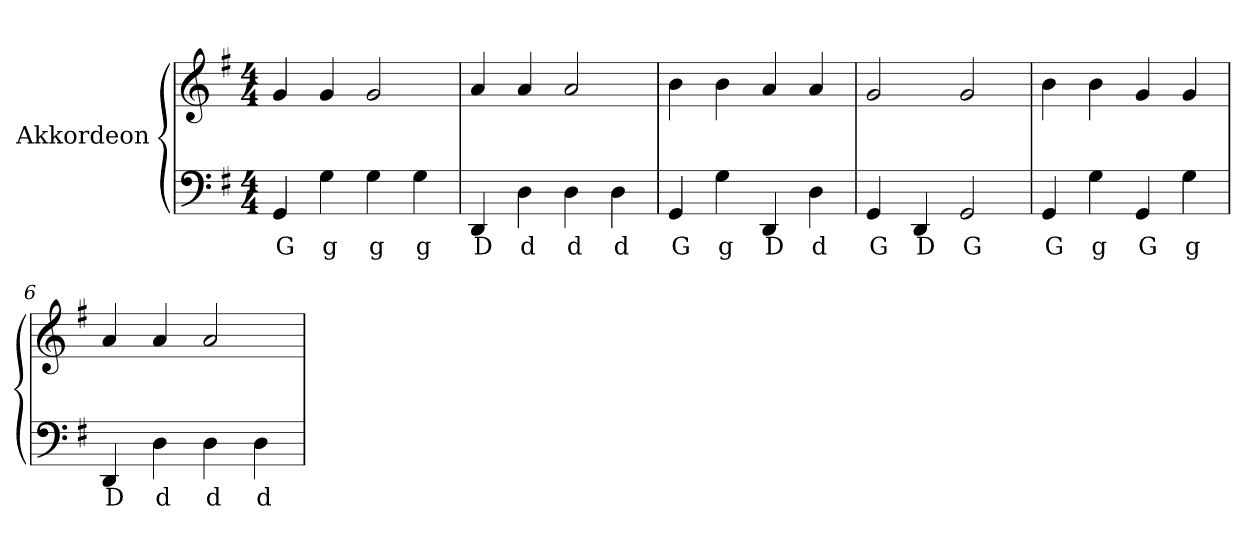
**kern	**text	**kern
*part1	*part1	*part1
*staff2	*staff2	*staff1
*I"Akkordeon	*	*
!!LO:PB:g=z
*clefF4	*	*clefG2
*k[f#]	*	*k[f#]
*G:	*	*G:
*M4/4	*	*M4/4
=1	=1	=1
!	!LO:LY:b:color=#000000	!
4GGi/	G	4gi/
!	!LO:LY:b:color=#000000	!
4Gi\	g	4gi/
!	!LO:LY:b:color=#000000	!
4Gi\	g	2gi/
!	!LO:LY:b:color=#000000	!
4Gi\	g	.
=2	=2	=2
!	!LO:LY:b:color=#000000	!
4DDi/	D	4ai/
!	!LO:LY:b:color=#000000	!
4Di\	d	4ai/
!	!LO:LY:b:color=#000000	!
4Di\	d	2ai/
!	!LO:LY:b:color=#000000	!
4Di\	d	.
=3	=3	=3
!	!LO:LY:b:color=#000000	!
4GGi/	G	4bi\
!	!LO:LY:b:color=#000000	!
4Gi\	g	4bi\
!	!LO:LY:b:color=#000000	!
4DDi/	D	4ai/
!	!LO:LY:b:color=#000000	!
4Di\	d	4ai/
=4	=4	=4
!	!LO:LY:b:color=#000000	!
4GGi/	G	2gi/
!	!LO:LY:b:color=#000000	!
4DDi/	D	.
!	!LO:LY:b:color=#000000	!
2GGi/	G	2gi/
=5	=5	=5
!	!LO:LY:b:color=#000000	!
4GGi/	G	4bi\
!	!LO:LY:b:color=#000000	!
4Gi\	g	4bi\
!	!LO:LY:b:color=#000000	!
4GGi/	G	4gi/
!	!LO:LY:b:color=#000000	!
4Gi\	g	4gi/
!!LO:LB:g=z
=6	=6	=6
!	!LO:LY:b:color=#000000	!
4DDi/	D	4ai/
!	!LO:LY:b:color=#000000	!
4Di\	d	4ai/
!	!LO:LY:b:color=#000000	!
4Di\	d	2ai/
!	!LO:LY:b:color=#000000	!
4Di\	d	.
=	=	=
*-	*-	*-
